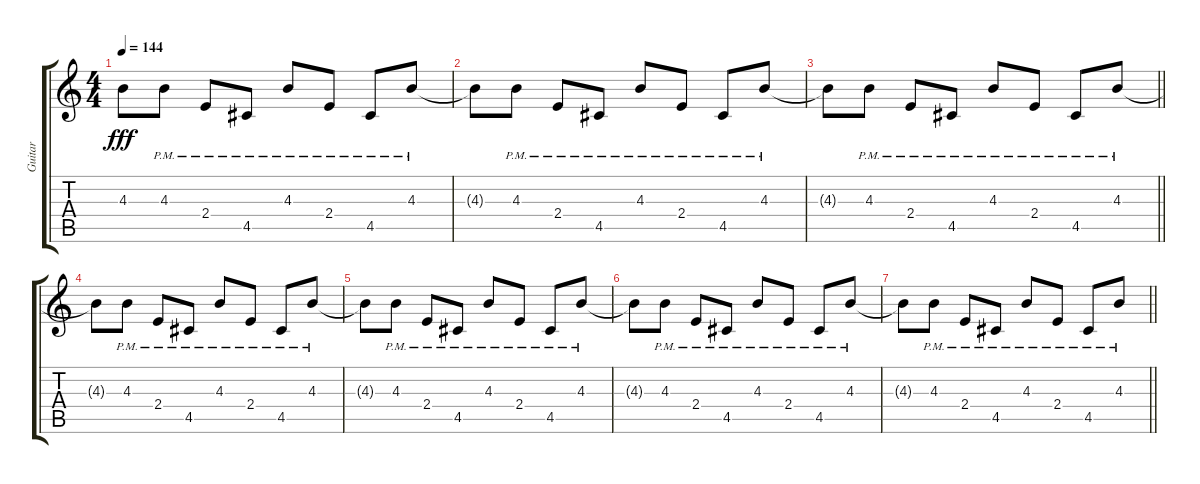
\track ("Guitar" "Guitar") {instrument electricguitarclean}
\staff {score tabs}
\tuning (E4 B3 G3 D3 A2 E2) {hide}
\ts (4 4)
\tempo 144
\clef g2
\ks c
4.3{t}.8{dy fff} 4.3{pm}.8 2.4{pm}.8 4.5{pm}.8 4.3{pm}.8 2.4{pm}.8 4.5{pm}.8 4.3{pm}.8 |
4.3{t}.8 4.3{pm}.8 2.4{pm}.8 4.5{pm}.8 4.3{pm}.8 2.4{pm}.8 4.5{pm}.8 4.3{pm}.8 |
\barLineRight lightlight
4.3{t}.8 4.3{pm}.8 2.4{pm}.8 4.5{pm}.8 4.3{pm}.8 2.4{pm}.8 4.5{pm}.8 4.3{pm}.8 |
4.3{t}.8{volume 0} 4.3{pm}.8 2.4{pm}.8 4.5{pm}.8 4.3{pm}.8 2.4{pm}.8 4.5{pm}.8 4.3{pm}.8 |
4.3{t}.8 4.3{pm}.8 2.4{pm}.8 4.5{pm}.8 4.3{pm}.8 2.4{pm}.8 4.5{pm}.8 4.3{pm}.8 |
4.3{t}.8 4.3{pm}.8 2.4{pm}.8 4.5{pm}.8 4.3{pm}.8 2.4{pm}.8 4.5{pm}.8 4.3{pm}.8 |
\barLineRight lightlight
4.3{t}.8 4.3{pm}.8 2.4{pm}.8 4.5{pm}.8 4.3{pm}.8 2.4{pm}.8 4.5{pm}.8 4.3{pm}.8
